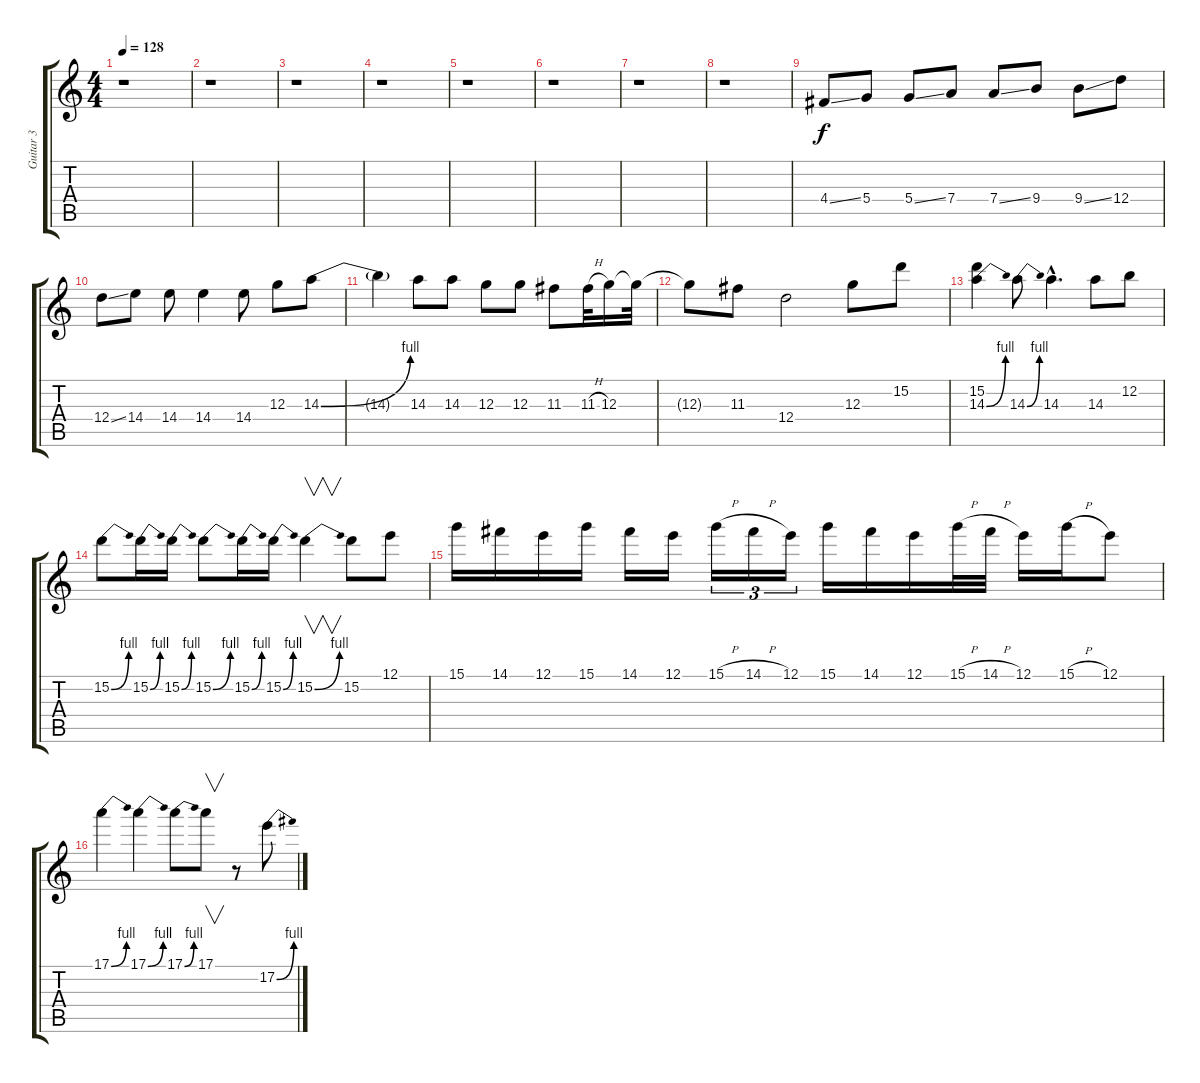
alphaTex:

\track ("Guitar 3" "Guitar 3") {instrument distortionguitar}
\staff {score tabs}
\tuning (E4 B3 G3 D3 A2 E2) {hide}
\ts (4 4)
\tempo 128
\clef g2
\ks c
r.1{dy f} |
r.1 |
r.1 |
r.1 |
r.1 |
r.1 |
r.1 |
r.1 |
4.4{ss}.8 5.4.8 5.4{ss}.8 7.4.8 7.4{ss}.8 9.4.8 9.4{ss}.8 12.4.8 |
12.4{ss}.8 14.4.8 14.4.8 14.4.4 14.4.8 12.3.8 14.3{be (bend 0 0 60 4)}.8 |
14.3{t}.4 14.3.8 14.3.8 12.3.8 12.3.8 11.3.8 11.3{h}.32 12.3.16 12.3{t}.32 |
12.3{t}.8 11.3.8 12.4.2 12.3.8 15.2.8 |
(15.2 14.3{be (bend 0 0 60 4)}).4 14.3{be (bend 0 0 60 4)}.8 14.3{hac}.4{d} 14.3.8 12.2.8 |
15.2{be (bend 0 0 60 4)}.8 15.2{be (bend 0 0 60 4)}.16 15.2{be (bend 0 0 60 4)}.16 15.2{be (bend 0 0 60 4)}.8 15.2{be (bend 0 0 60 4)}.16 15.2{be (bend 0 0 60 4)}.16 15.2{be (bend 0 0 60 4)}.4{v} 15.2.8 12.1.8 |
15.1.16 14.1.16 12.1.16 15.1.16 14.1.16 12.1.16 15.1{h}.16{tu (3 2)} 14.1{h}.16{tu (3 2)} 12.1.16{tu (3 2)} 15.1.16 14.1.16 12.1.16 15.1{h}.32 14.1{h}.32 12.1.16 15.1{h}.16 12.1.8 |
17.1{be (bend 0 0 60 4)}.4 17.1{be (bend 0 0 60 4)}.4 17.1{be (bend 0 0 60 4)}.8 17.1.8{v} r.8 17.2{be (bend 0 0 60 4)}.8
